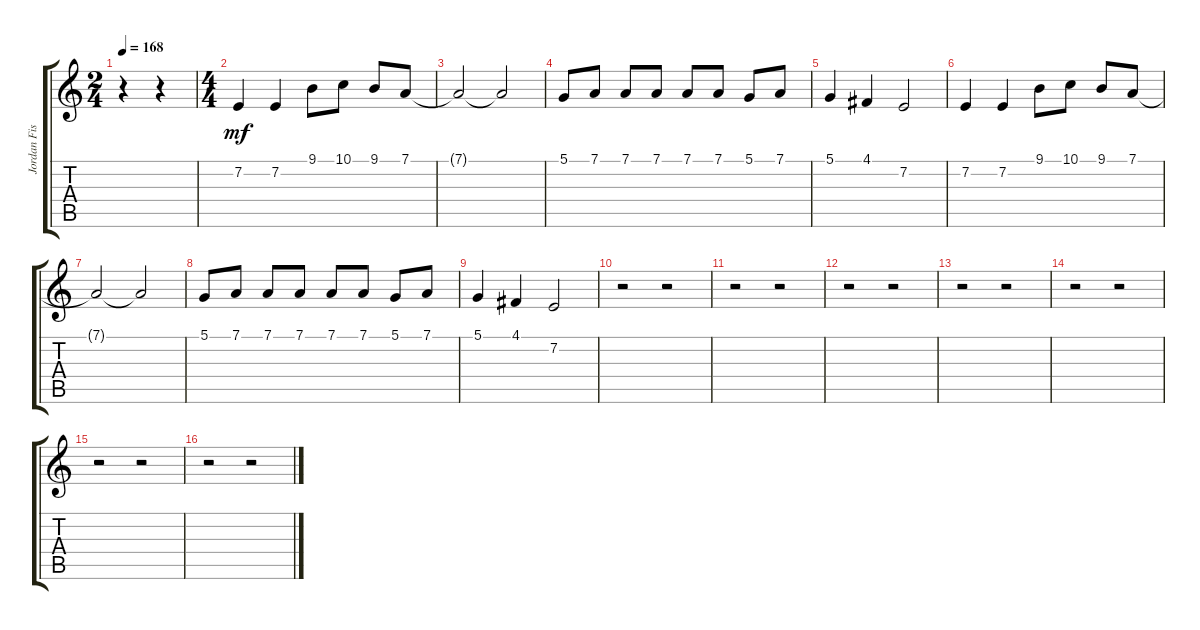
\track ("Jordan Fish - Lead" "Jordan Fis") {instrument pad8sweep}
\staff {score tabs}
\tuning (D4 A3 F3 C3 G2 C2) {hide}
\ts (2 4)
\tempo 168
\clef g2
\ks c
r.4{dy mf instrument pad8sweep} r.4 |
\ts (4 4)
7.2.4 7.2.4 9.1.8 10.1.8 9.1.8 7.1.8 |
7.1{t}.2 7.1{t}.2 |
5.1.8 7.1.8 7.1.8 7.1.8 7.1.8 7.1.8 5.1.8 7.1.8 |
5.1.4 4.1.4 7.2.2 |
7.2.4 7.2.4 9.1.8 10.1.8 9.1.8 7.1.8 |
7.1{t}.2 7.1{t}.2 |
5.1.8 7.1.8 7.1.8 7.1.8 7.1.8 7.1.8 5.1.8 7.1.8 |
5.1.4 4.1.4 7.2.2 |
r.2 r.2 |
r.2 r.2 |
r.2 r.2 |
r.2 r.2 |
r.2 r.2 |
r.2 r.2 |
r.2 r.2
